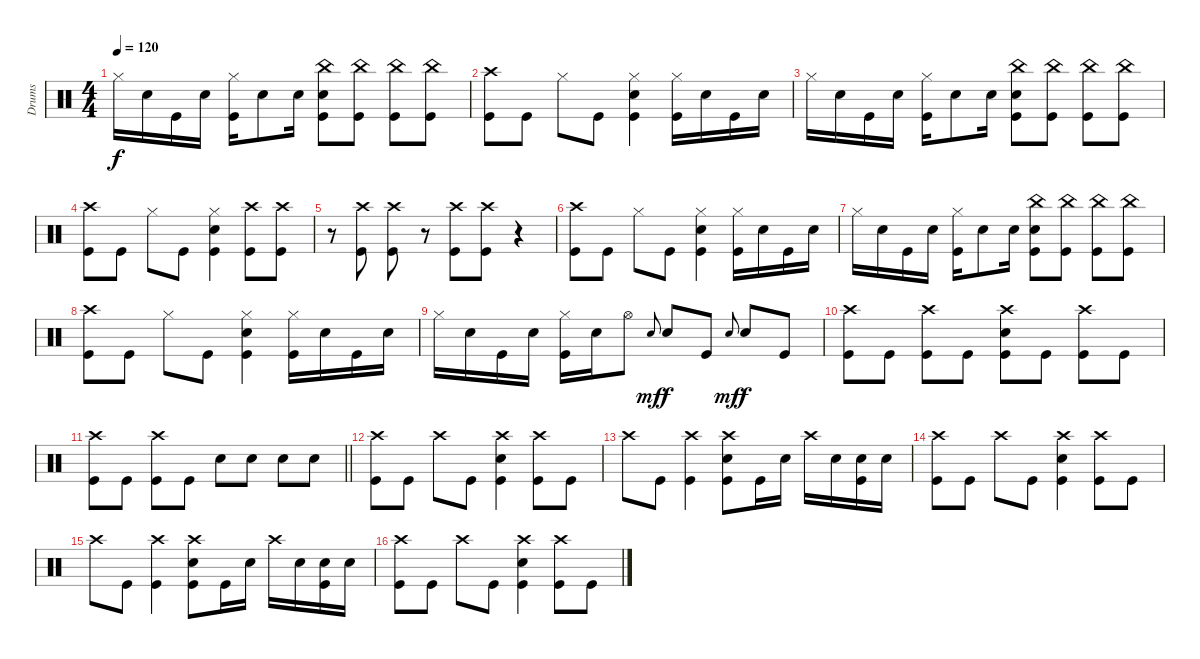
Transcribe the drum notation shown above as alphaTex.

\track ("Drums" "Drums") {instrument percussion}
\staff {score}
\articulation defaults
\ts (4 4)
\tempo 120
\clef neutral
\ks c "Hi-Hat (closed)".16{dy f} "Snare (hit) 2".16 "Kick (hit)".16 "Snare (hit) 2".16
("Kick (hit)" "Hi-Hat (closed)").16 "Snare (hit) 2".8 "Snare (hit) 2".16 ("Snare (hit) 2" "China (hit)" "Kick (hit)").8 ("China (hit)" "Kick (hit)").8 ("China (hit)" "Kick (hit)").8 ("China (hit)" "Kick (hit)").8 |
("Kick (hit)" "Crash high (hit)").8 "Kick (hit)".8 "Hi-Hat (closed)".8 "Kick (hit)".8 ("Kick (hit)" "Snare (hit) 2" "Hi-Hat (closed)").4 ("Kick (hit)" "Hi-Hat (closed)").16 "Snare (hit) 2".16 "Kick (hit)".16 "Snare (hit) 2".16 |
"Hi-Hat (closed)".16 "Snare (hit) 2".16 "Kick (hit)".16 "Snare (hit) 2".16 ("Kick (hit)" "Hi-Hat (closed)").16 "Snare (hit) 2".8 "Snare (hit) 2".16 ("Snare (hit) 2" "China (hit)" "Kick (hit)").8 ("China (hit)" "Kick (hit)").8 ("China (hit)" "Kick (hit)").8 ("China (hit)" "Kick (hit)").8 |
("Kick (hit)" "Crash high (hit)").8 "Kick (hit)".8 "Hi-Hat (closed)".8 "Kick (hit)".8 ("Kick (hit)" "Snare (hit) 2" "Hi-Hat (closed)").4 ("Kick (hit)" "Crash high (hit)").8 ("Crash high (hit)" "Kick (hit)").8 |
r.8 ("Kick (hit)" "Crash high (hit)").8 ("Crash high (hit)" "Kick (hit)").8 r.8 ("Crash high (hit)" "Kick (hit)").8 ("Kick (hit)" "Crash high (hit)").8 r.4 |
("Kick (hit)" "Crash high (hit)").8 "Kick (hit)".8 "Hi-Hat (closed)".8 "Kick (hit)".8 ("Kick (hit)" "Snare (hit) 2" "Hi-Hat (closed)").4 ("Kick (hit)" "Hi-Hat (closed)").16 "Snare (hit) 2".16 "Kick (hit)".16 "Snare (hit) 2".16 |
"Hi-Hat (closed)".16 "Snare (hit) 2".16 "Kick (hit)".16 "Snare (hit) 2".16 ("Kick (hit)" "Hi-Hat (closed)").16 "Snare (hit) 2".8 "Snare (hit) 2".16 ("Snare (hit) 2" "China (hit)" "Kick (hit)").8 ("China (hit)" "Kick (hit)").8 ("China (hit)" "Kick (hit)").8 ("China (hit)" "Kick (hit)").8 |
("Crash high (hit)" "Kick (hit)").8 "Kick (hit)".8 "Hi-Hat (closed)".8 "Kick (hit)".8 ("Snare (hit) 2" "Hi-Hat (closed)" "Kick (hit)").4 ("Hi-Hat (closed)" "Kick (hit)").16 "Snare (hit) 2".16 "Kick (hit)".16 "Snare (hit) 2".16 |
"Hi-Hat (closed)".16 "Snare (hit) 2".16 "Kick (hit)".16 "Snare (hit) 2".16 ("Hi-Hat (closed)" "Kick (hit)").16 "Snare (hit) 2".16 "Hi-Hat (open)".8 "Snare (hit) 2".8{gr onbeat dy mf} "Snare (hit) 2".8{dy f volume 9} "Kick (hit)".8 "Snare (hit) 2".8{gr onbeat dy mf} "Snare (hit) 2".8{dy f} "Kick (hit)".8 |
("Crash high (hit)" "Kick (hit)").8 "Kick (hit)".8 ("Crash high (hit)" "Kick (hit)").8 "Kick (hit)".8 ("Snare (hit) 2" "Crash high (hit)" "Kick (hit)").8 "Kick (hit)".8 ("Crash high (hit)" "Kick (hit)").8 "Kick (hit)".8 |
\barLineRight lightlight
("Crash high (hit)" "Kick (hit)").8 "Kick (hit)".8 ("Crash high (hit)" "Kick (hit)").8 "Kick (hit)".8 "Snare (hit) 2".8 "Snare (hit) 2".8 "Snare (hit) 2".8 "Snare (hit) 2".8 |
("Kick (hit)" "Crash high (hit)").8 "Kick (hit)".8 "Crash high (hit)".8 "Kick (hit)".8 ("Kick (hit)" "Snare (hit) 2" "Crash high (hit)").4 ("Kick (hit)" "Crash high (hit)").8 "Kick (hit)".8 |
"Crash high (hit)".8 "Kick (hit)".8 ("Kick (hit)" "Crash high (hit)").4 ("Kick (hit)" "Snare (hit) 2" "Crash high (hit)").8 "Kick (hit)".16 "Snare (hit) 2".16 "Crash high (hit)".16 "Snare (hit) 2".16 ("Snare (hit) 2" "Kick (hit)").16 "Snare (hit) 2".16 |
("Crash high (hit)" "Kick (hit)").8 "Kick (hit)".8 "Crash high (hit)".8 "Kick (hit)".8 ("Snare (hit) 2" "Crash high (hit)" "Kick (hit)").4 ("Crash high (hit)" "Kick (hit)").8 "Kick (hit)".8 |
"Crash high (hit)".8 "Kick (hit)".8 ("Kick (hit)" "Crash high (hit)").4 ("Kick (hit)" "Snare (hit) 2" "Crash high (hit)").8 "Kick (hit)".16 "Snare (hit) 2".16 "Crash high (hit)".16 "Snare (hit) 2".16 ("Kick (hit)" "Snare (hit) 2").16 "Snare (hit) 2".16 |
("Crash high (hit)" "Kick (hit)").8 "Kick (hit)".8 "Crash high (hit)".8 "Kick (hit)".8 ("Snare (hit) 2" "Crash high (hit)" "Kick (hit)").4 ("Crash high (hit)" "Kick (hit)").8 "Kick (hit)".8
